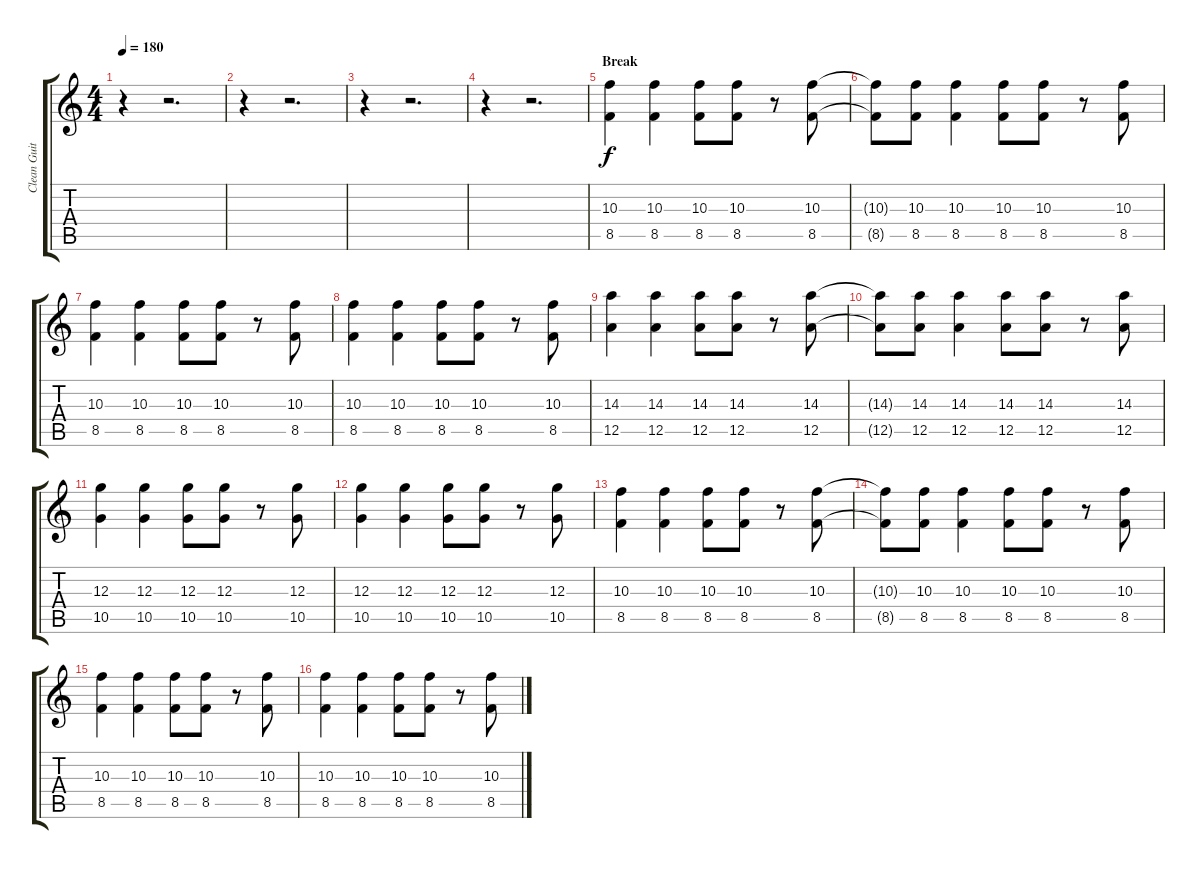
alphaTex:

\track ("Clean Guitar" "Clean Guit") {instrument electricguitarclean}
\staff {score tabs}
\tuning (E4 B3 G3 D3 A2 D2) {hide}
\ts (4 4)
\tempo 180
\clef g2
\ks c
r.4{dy f} r.2{d} |
r.4 r.2{d} |
r.4 r.2{d} |
r.4 r.2{d} |
\section ("" "Break")
(10.3 8.5).4 (10.3 8.5).4 (10.3 8.5).8 (10.3 8.5).8 r.8 (10.3 8.5).8 |
(10.3{t} 8.5{t}).8 (10.3 8.5).8 (10.3 8.5).4 (10.3 8.5).8 (10.3 8.5).8 r.8 (10.3 8.5).8 |
(10.3 8.5).4 (10.3 8.5).4 (10.3 8.5).8 (10.3 8.5).8 r.8 (10.3 8.5).8 |
(10.3 8.5).4 (10.3 8.5).4 (10.3 8.5).8 (10.3 8.5).8 r.8 (10.3 8.5).8 |
(14.3 12.5).4 (14.3 12.5).4 (14.3 12.5).8 (14.3 12.5).8 r.8 (14.3 12.5).8 |
(14.3{t} 12.5{t}).8 (14.3 12.5).8 (14.3 12.5).4 (14.3 12.5).8 (14.3 12.5).8 r.8 (14.3 12.5).8 |
(12.3 10.5).4 (12.3 10.5).4 (12.3 10.5).8 (12.3 10.5).8 r.8 (12.3 10.5).8 |
(12.3 10.5).4 (12.3 10.5).4 (12.3 10.5).8 (12.3 10.5).8 r.8 (12.3 10.5).8 |
(10.3 8.5).4 (10.3 8.5).4 (10.3 8.5).8 (10.3 8.5).8 r.8 (10.3 8.5).8 |
(10.3{t} 8.5{t}).8 (10.3 8.5).8 (10.3 8.5).4 (10.3 8.5).8 (10.3 8.5).8 r.8 (10.3 8.5).8 |
(10.3 8.5).4 (10.3 8.5).4 (10.3 8.5).8 (10.3 8.5).8 r.8 (10.3 8.5).8 |
(10.3 8.5).4 (10.3 8.5).4 (10.3 8.5).8 (10.3 8.5).8 r.8 (10.3 8.5).8
